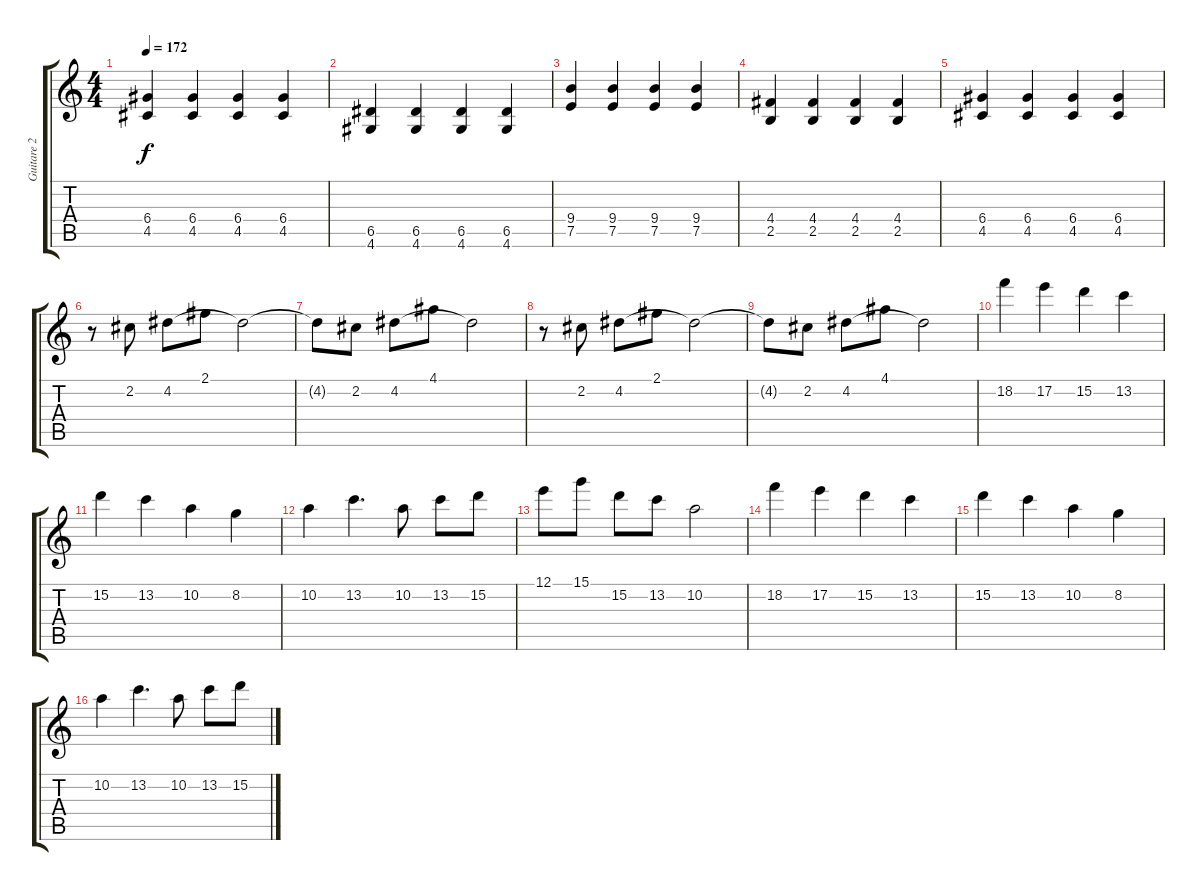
\track ("Guitare 2" "Guitare 2") {instrument overdrivenguitar}
\staff {score tabs}
\tuning (E4 B3 G3 D3 A2 E2) {hide}
\ts (4 4)
\tempo 172
\clef g2
\ks c
(6.4 4.5).4{dy f} (6.4 4.5).4 (6.4 4.5).4 (6.4 4.5).4 |
(6.5 4.6).4 (6.5 4.6).4 (6.5 4.6).4 (6.5 4.6).4 |
(9.4 7.5).4 (9.4 7.5).4 (9.4 7.5).4 (9.4 7.5).4 |
(4.4 2.5).4 (4.4 2.5).4 (4.4 2.5).4 (4.4 2.5).4 |
(6.4 4.5).4 (6.4 4.5).4 (6.4 4.5).4 (6.4 4.5).4 |
r.8 2.2.8 4.2.8 2.1.8 4.2{t}.2 |
4.2{t}.8 2.2.8 4.2.8 4.1.8 4.2{t}.2 |
r.8 2.2.8 4.2.8 2.1.8 4.2{t}.2 |
4.2{t}.8 2.2.8 4.2.8 4.1.8 4.2{t}.2 |
18.2.4 17.2.4 15.2.4 13.2.4 |
15.2.4 13.2.4 10.2.4 8.2.4 |
10.2.4 13.2.4{d} 10.2.8 13.2.8 15.2.8 |
12.1.8 15.1.8 15.2.8 13.2.8 10.2.2 |
18.2.4 17.2.4 15.2.4 13.2.4 |
15.2.4 13.2.4 10.2.4 8.2.4 |
10.2.4 13.2.4{d} 10.2.8 13.2.8 15.2.8
